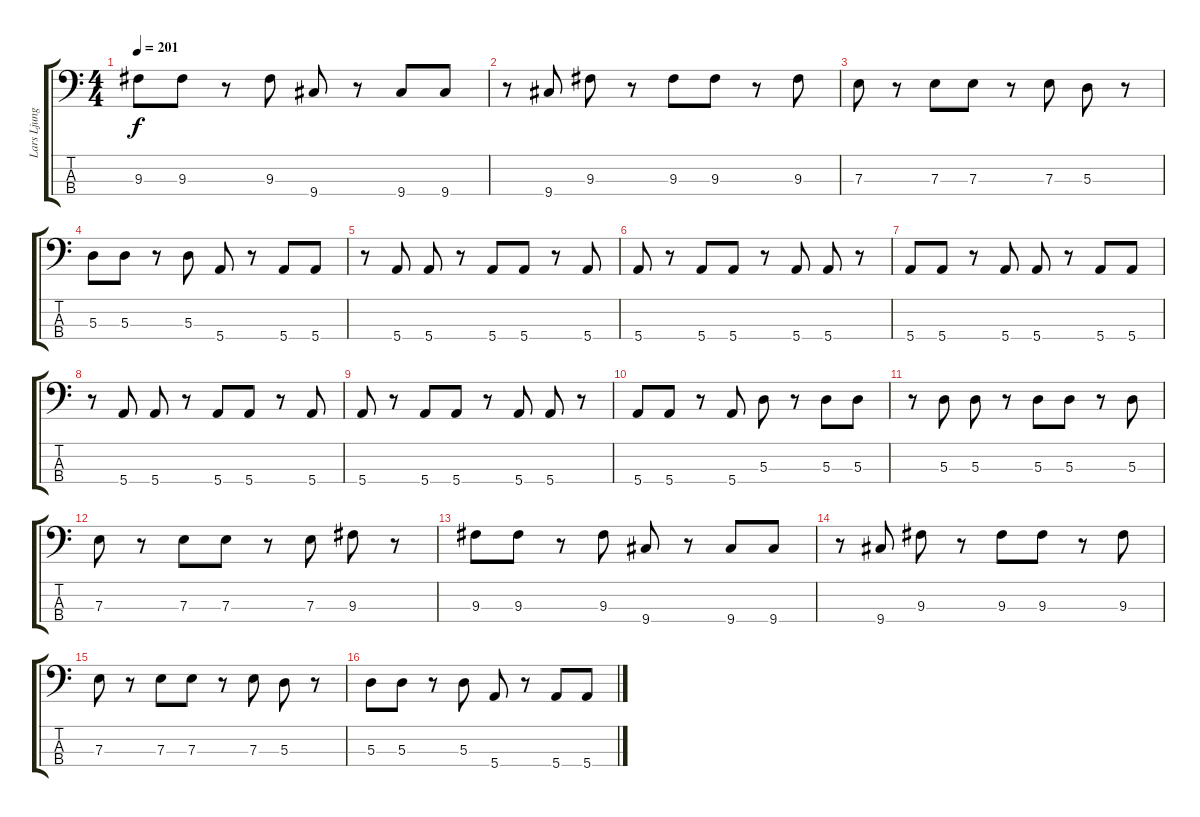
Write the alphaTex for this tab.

\track ("Lars Ljungberg" "Lars Ljung") {instrument electricbasspick}
\staff {score tabs}
\tuning (G2 D2 A1 E1) {hide}
\ts (4 4)
\tempo 201
\clef f4
\ks c
9.3.8{dy f} 9.3.8 r.8 9.3.8 9.4.8 r.8 9.4.8 9.4.8 |
r.8 9.4.8 9.3.8 r.8 9.3.8 9.3.8 r.8 9.3.8 |
7.3.8 r.8 7.3.8 7.3.8 r.8 7.3.8 5.3.8 r.8 |
5.3.8 5.3.8 r.8 5.3.8 5.4.8 r.8 5.4.8 5.4.8 |
r.8 5.4.8 5.4.8 r.8 5.4.8 5.4.8 r.8 5.4.8 |
5.4.8 r.8 5.4.8 5.4.8 r.8 5.4.8 5.4.8 r.8 |
5.4.8 5.4.8 r.8 5.4.8 5.4.8 r.8 5.4.8 5.4.8 |
r.8 5.4.8 5.4.8 r.8 5.4.8 5.4.8 r.8 5.4.8 |
5.4.8 r.8 5.4.8 5.4.8 r.8 5.4.8 5.4.8 r.8 |
5.4.8 5.4.8 r.8 5.4.8 5.3.8 r.8 5.3.8 5.3.8 |
r.8 5.3.8 5.3.8 r.8 5.3.8 5.3.8 r.8 5.3.8 |
7.3.8 r.8 7.3.8 7.3.8 r.8 7.3.8 9.3.8 r.8 |
9.3.8 9.3.8 r.8 9.3.8 9.4.8 r.8 9.4.8 9.4.8 |
r.8 9.4.8 9.3.8 r.8 9.3.8 9.3.8 r.8 9.3.8 |
7.3.8 r.8 7.3.8 7.3.8 r.8 7.3.8 5.3.8 r.8 |
5.3.8 5.3.8 r.8 5.3.8 5.4.8 r.8 5.4.8 5.4.8
